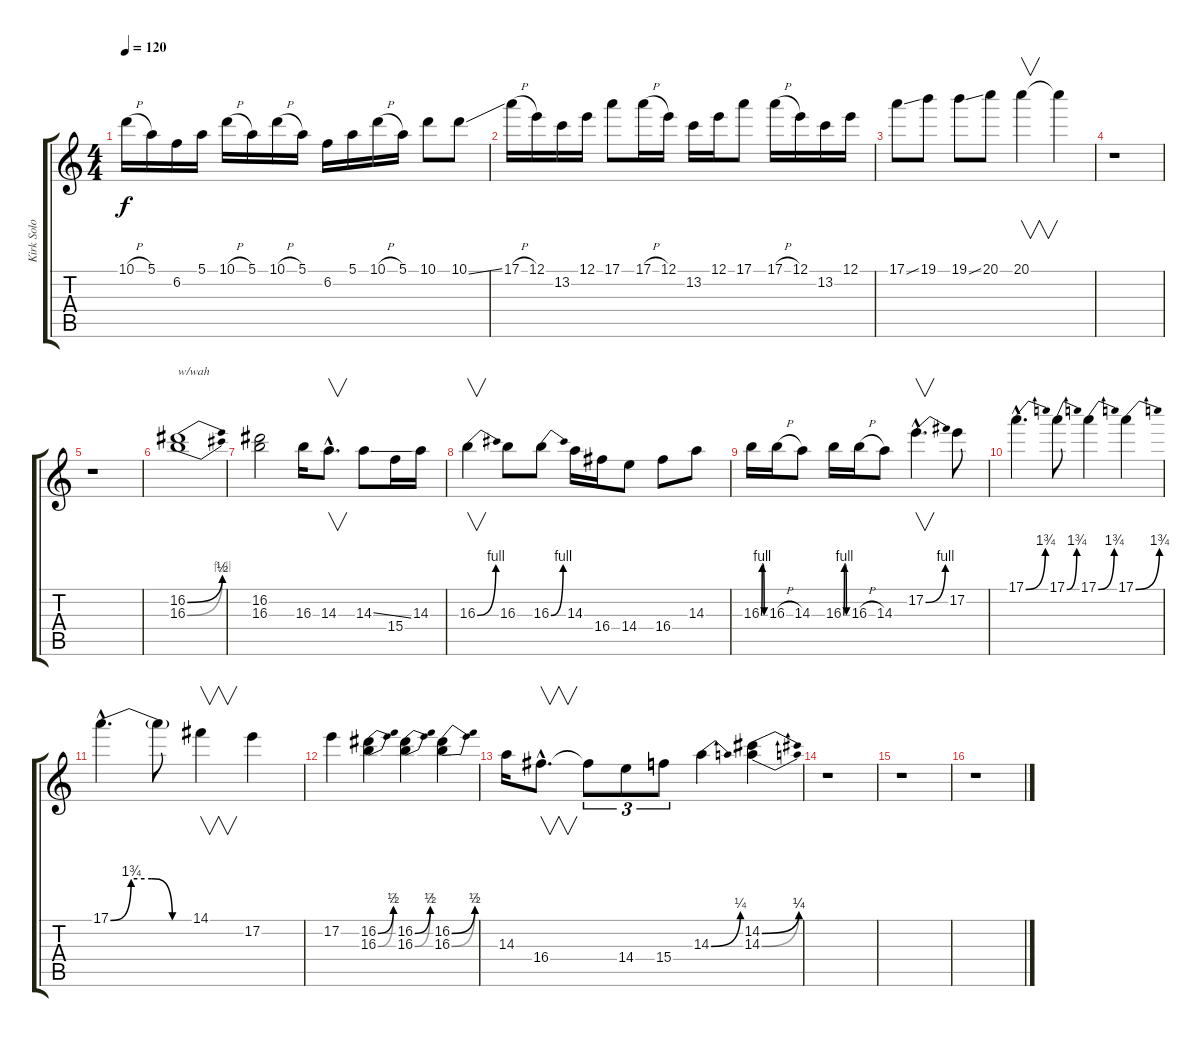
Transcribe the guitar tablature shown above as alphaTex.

\track ("Kirk Solo" "Kirk Solo") {instrument distortionguitar}
\staff {score tabs}
\tuning (E4 B3 G3 D3 A2 E2) {hide}
\ts (4 4)
\tempo 120
\clef g2
\ks c
10.1{h}.16{dy f} 5.1.16 6.2.16 5.1.16 10.1{h}.16 5.1.16 10.1{h}.16 5.1.16 6.2.16 5.1.16 10.1{h}.16 5.1.16 10.1.8 10.1{ss}.8 |
17.1{h}.16 12.1.16 13.2.16 12.1.16 17.1.8 17.1{h}.16 12.1.16 13.2.16 12.1.16 17.1.8 17.1{h}.16 12.1.16 13.2.16 12.1.16 |
17.1{ss}.8 19.1.8 19.1{ss}.8 20.1.8 20.1.4{v} 20.1{t}.4 |
r.1 |
r.1 |
(16.2{be (bend 0 0 60 2)} 16.3{be (bend 0 0 60 4)}).1{txt "w/wah"} |
(16.2 16.3).2 16.3.16 14.3{hac}.8{v d} 14.3{ss}.8 15.4.16 14.3.16 |
16.3{be (bend 0 0 60 4)}.4{v} 16.3.8 16.3{be (bend 0 0 60 4)}.8 14.3.16 16.4.16 14.4.8 16.4.8 14.3.8 |
16.3{be (custom 0 0 15 4 30 4 45 0 60 0)}.16 16.3{h}.16 14.3.8 16.3{be (custom 0 0 15 4 30 4 45 0 60 0)}.16 16.3{h}.16 14.3.8 17.2{be (bend 0 0 60 4) hac}.4{v d} 17.2.8 |
17.1{be (bend 0 0 60 7) hac}.4{d} 17.1{be (bend 0 0 60 7)}.8 17.1{be (bend 0 0 60 7)}.4 17.1{be (bend 0 0 60 7)}.4 |
17.1{be (custom 0 0 15 7 30 7 45 0 60 0) hac}.4{d} 17.1{t}.8 14.1.4{v} 17.2.4 |
17.2.4 (16.2{be (bend 0 0 60 2)} 16.3{be (bend 0 0 60 12)}).4 (16.2{be (bend 0 0 60 2)} 16.3{be (bend 0 0 60 12)}).4 (16.2{be (bend 0 0 60 2)} 16.3{be (bend 0 0 60 12)}).4 |
14.3.16 16.4{hac}.8{v d} 16.4{t}.8{tu (3 2)} 14.4.8{tu (3 2)} 15.4.8{tu (3 2)} 14.3{be (bend 0 0 60 1)}.4 (14.2{be (bend 0 0 60 1)} 14.3{be (bend 0 0 60 1)}).4 |
r.1 |
r.1 |
r.1
